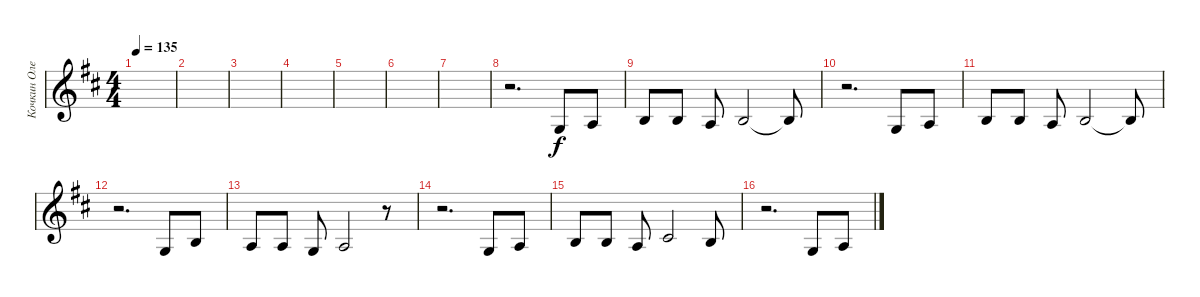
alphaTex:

\track ("Кочкин Олег" "Кочкин Оле") {instrument flute}
\staff {score}
\tuning (E4 B3 G3 D3 A2 E2) {hide}
\ts (4 4)
\tempo 135
\clef g2
\ks d
|
|
|
|
|
|
|
r.2{d} 0.3.8 2.3.8 |
0.2.8 0.2.8 2.3.8 0.2.2 0.2{t}.8 |
r.2{d} 0.3.8 2.3.8 |
0.2.8 0.2.8 2.3.8 0.2.2 0.2{t}.8 |
r.2{d} 0.3.8 0.2.8 |
2.3.8 2.3.8 0.3.8 2.3.2 r.8 |
r.2{d} 0.3.8 2.3.8 |
0.2.8 0.2.8 2.3.8 2.2.2 0.2.8 |
r.2{d} 0.3.8 2.3.8
